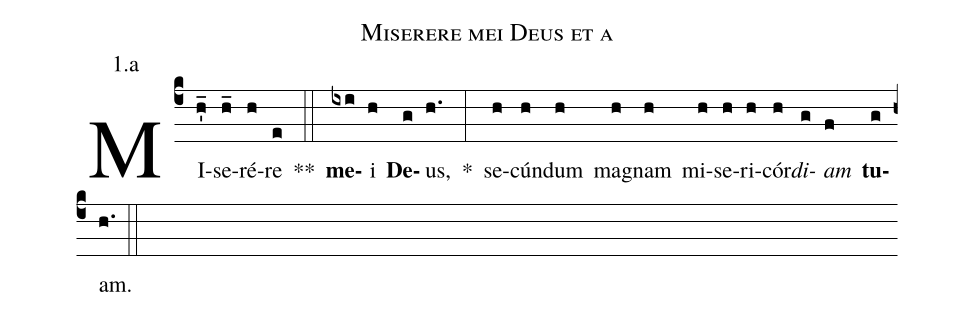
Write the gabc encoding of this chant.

name:Miserere mei Deus et a;
office-part:Antiphona;
mode:1;
annotation:1.a;
%%
(c4) MI(h'_)se(h_)ré(h)re(e) **(::)
<b>me</b>(ixi)i(h) <b>De</b>(g)us,(h.) *(:) se(h)cún(h)dum(h) ma(h)gnam(h) mi(h)se(h)ri(h)cór(h)<i>di</i>(g)<i>am</i>(f) <b>tu</b>(g)am.(h.) (::)
